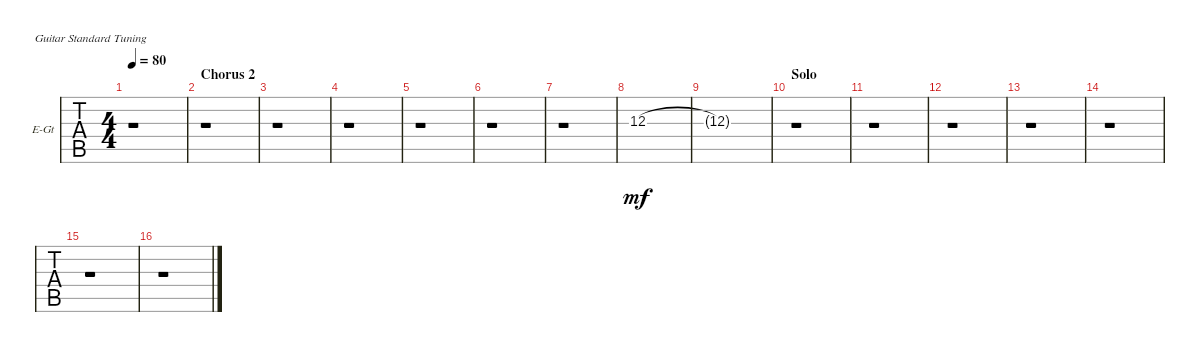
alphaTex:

\defaultSystemsLayout 4
\bracketExtendMode groupsimilarinstruments
\firstSystemTrackNameOrientation horizontal
\otherSystemsTrackNameOrientation horizontal
\chordDiagramsInScore
\track ("Guitar II" "E-Gt") {instrument distortionguitar}
\staff {tabs}
\tuning (E4 B3 G3 D3 A2 E2)
\ts (4 4)
\tempo 80
\clef g2
\ks c
r.1{dy mf} |
\section ("" "Chorus 2")
r.1 |
r.1 |
r.1 |
r.1 |
r.1 |
r.1 |
12.3.1 |
12.3{t}.1 |
\section ("" "Solo")
r.1 |
r.1 |
r.1 |
r.1 |
r.1 |
r.1 |
r.1
